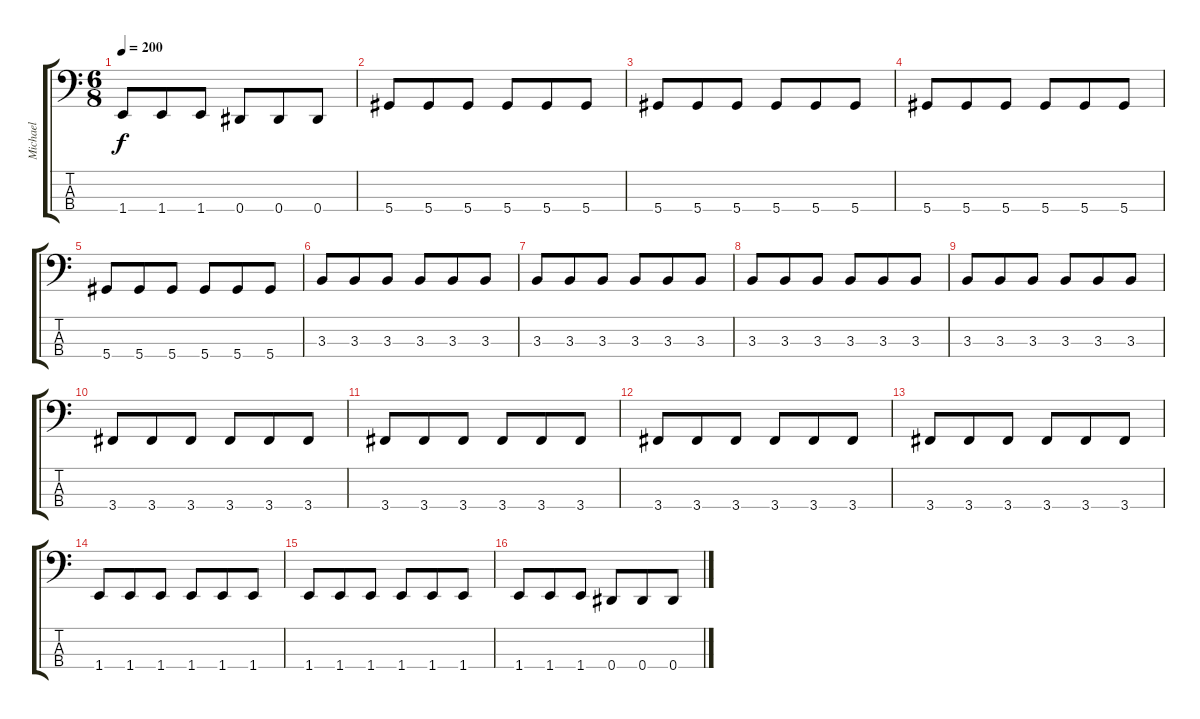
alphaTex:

\track ("Michael" "Michael") {instrument electricbassfinger}
\staff {score tabs}
\tuning (Gb2 Db2 Ab1 Eb1) {hide}
\ts (6 8)
\tempo 200
\clef f4
\ks c
1.4.8{dy f} 1.4.8 1.4.8 0.4.8 0.4.8 0.4.8 |
5.4.8 5.4.8 5.4.8 5.4.8 5.4.8 5.4.8 |
5.4.8 5.4.8 5.4.8 5.4.8 5.4.8 5.4.8 |
5.4.8 5.4.8 5.4.8 5.4.8 5.4.8 5.4.8 |
5.4.8 5.4.8 5.4.8 5.4.8 5.4.8 5.4.8 |
3.3.8 3.3.8 3.3.8 3.3.8 3.3.8 3.3.8 |
3.3.8 3.3.8 3.3.8 3.3.8 3.3.8 3.3.8 |
3.3.8 3.3.8 3.3.8 3.3.8 3.3.8 3.3.8 |
3.3.8 3.3.8 3.3.8 3.3.8 3.3.8 3.3.8 |
3.4.8 3.4.8 3.4.8 3.4.8 3.4.8 3.4.8 |
3.4.8 3.4.8 3.4.8 3.4.8 3.4.8 3.4.8 |
3.4.8 3.4.8 3.4.8 3.4.8 3.4.8 3.4.8 |
3.4.8 3.4.8 3.4.8 3.4.8 3.4.8 3.4.8 |
1.4.8 1.4.8 1.4.8 1.4.8 1.4.8 1.4.8 |
1.4.8 1.4.8 1.4.8 1.4.8 1.4.8 1.4.8 |
1.4.8 1.4.8 1.4.8 0.4.8 0.4.8 0.4.8
